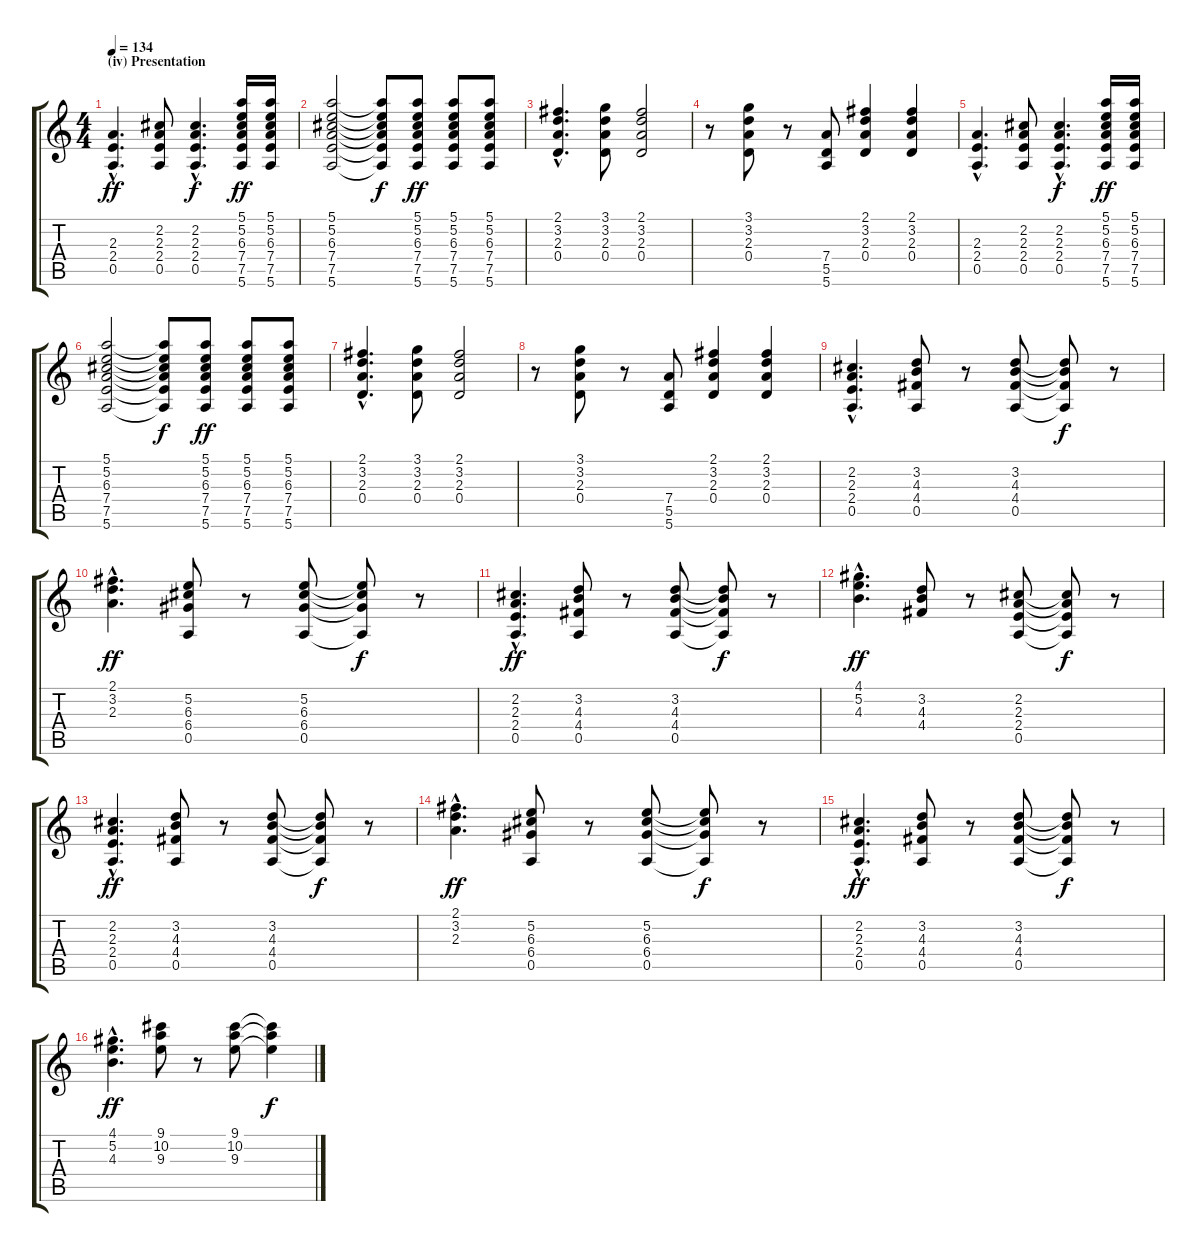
\track "" {instrument distortionguitar}
\staff {score tabs}
\tuning (E4 B3 G3 D3 A2 E2) {hide}
\ts (4 4)
\section ("" "(iv) Presentation")
\tempo 134
\tempo 104
\tempo 134
\clef g2
\ks c
(2.3{hac} 2.4{hac} 0.5{hac}).4{d dy ff instrument distortionguitar} (2.2 2.3 2.4 0.5).8 (2.2{hac} 2.3{hac} 2.4{hac} 0.5{hac}).4{d dy f} (5.1 5.2 6.3 7.4 7.5 5.6).16{dy ff} (5.1 5.2 6.3 7.4 7.5 5.6).16 |
(5.1 5.2 6.3 7.4 7.5 5.6).2 (5.1{t} 5.2{t} 6.3{t} 7.4{t} 7.5{t} 5.6{t}).8{dy f} (5.1 5.2 6.3 7.4 7.5 5.6).8{dy ff} (5.1 5.2 6.3 7.4 7.5 5.6).8 (5.1 5.2 6.3 7.4 7.5 5.6).8 |
(2.1{hac} 3.2{hac} 2.3{hac} 0.4{hac}).4{d} (3.1 3.2 2.3 0.4).8 (2.1 3.2 2.3 0.4).2 |
r.8 (3.1 3.2 2.3 0.4).8 r.8 (7.4 5.5 5.6).8 (2.1 3.2 2.3 0.4).4 (2.1 3.2 2.3 0.4).4 |
(2.3{hac} 2.4{hac} 0.5{hac}).4{d} (2.2 2.3 2.4 0.5).8 (2.2{hac} 2.3{hac} 2.4{hac} 0.5{hac}).4{d dy f} (5.1 5.2 6.3 7.4 7.5 5.6).16{dy ff} (5.1 5.2 6.3 7.4 7.5 5.6).16 |
(5.1 5.2 6.3 7.4 7.5 5.6).2 (5.1{t} 5.2{t} 6.3{t} 7.4{t} 7.5{t} 5.6{t}).8{dy f} (5.1 5.2 6.3 7.4 7.5 5.6).8{dy ff} (5.1 5.2 6.3 7.4 7.5 5.6).8 (5.1 5.2 6.3 7.4 7.5 5.6).8 |
(2.1{hac} 3.2{hac} 2.3{hac} 0.4{hac}).4{d} (3.1 3.2 2.3 0.4).8 (2.1 3.2 2.3 0.4).2 |
r.8 (3.1 3.2 2.3 0.4).8 r.8 (7.4 5.5 5.6).8 (2.1 3.2 2.3 0.4).4 (2.1 3.2 2.3 0.4).4 |
(2.2{hac} 2.3{hac} 2.4{hac} 0.5{hac}).4{d} (3.2 4.3 4.4 0.5).8 r.8 (3.2 4.3 4.4 0.5).8 (3.2{t} 4.3{t} 4.4{t} 0.5{t}).8{dy f} r.8 |
(2.1{hac} 3.2{hac} 2.3{hac}).4{d dy ff} (5.2 6.3 6.4 0.5).8 r.8 (5.2 6.3 6.4 0.5).8 (5.2{t} 6.3{t} 6.4{t} 0.5{t}).8{dy f} r.8 |
(2.2{hac} 2.3{hac} 2.4{hac} 0.5{hac}).4{d dy ff} (3.2 4.3 4.4 0.5).8 r.8 (3.2 4.3 4.4 0.5).8 (3.2{t} 4.3{t} 4.4{t} 0.5{t}).8{dy f} r.8 |
(4.1{hac} 5.2{hac} 4.3{hac}).4{d dy ff} (3.2 4.3 4.4).8 r.8 (2.2 2.3 2.4 0.5).8 (2.2{t} 2.3{t} 2.4{t} 0.5{t}).8{dy f} r.8 |
(2.2{hac} 2.3{hac} 2.4{hac} 0.5{hac}).4{d dy ff} (3.2 4.3 4.4 0.5).8 r.8 (3.2 4.3 4.4 0.5).8 (3.2{t} 4.3{t} 4.4{t} 0.5{t}).8{dy f} r.8 |
(2.1{hac} 3.2{hac} 2.3{hac}).4{d dy ff} (5.2 6.3 6.4 0.5).8 r.8 (5.2 6.3 6.4 0.5).8 (5.2{t} 6.3{t} 6.4{t} 0.5{t}).8{dy f} r.8 |
(2.2{hac} 2.3{hac} 2.4{hac} 0.5{hac}).4{d dy ff} (3.2 4.3 4.4 0.5).8 r.8 (3.2 4.3 4.4 0.5).8 (3.2{t} 4.3{t} 4.4{t} 0.5{t}).8{dy f} r.8 |
(4.1{hac} 5.2{hac} 4.3{hac}).4{d dy ff} (9.1 10.2 9.3).8 r.8 (9.1 10.2 9.3).8 (9.1{t} 10.2{t} 9.3{t}).4{dy f}
